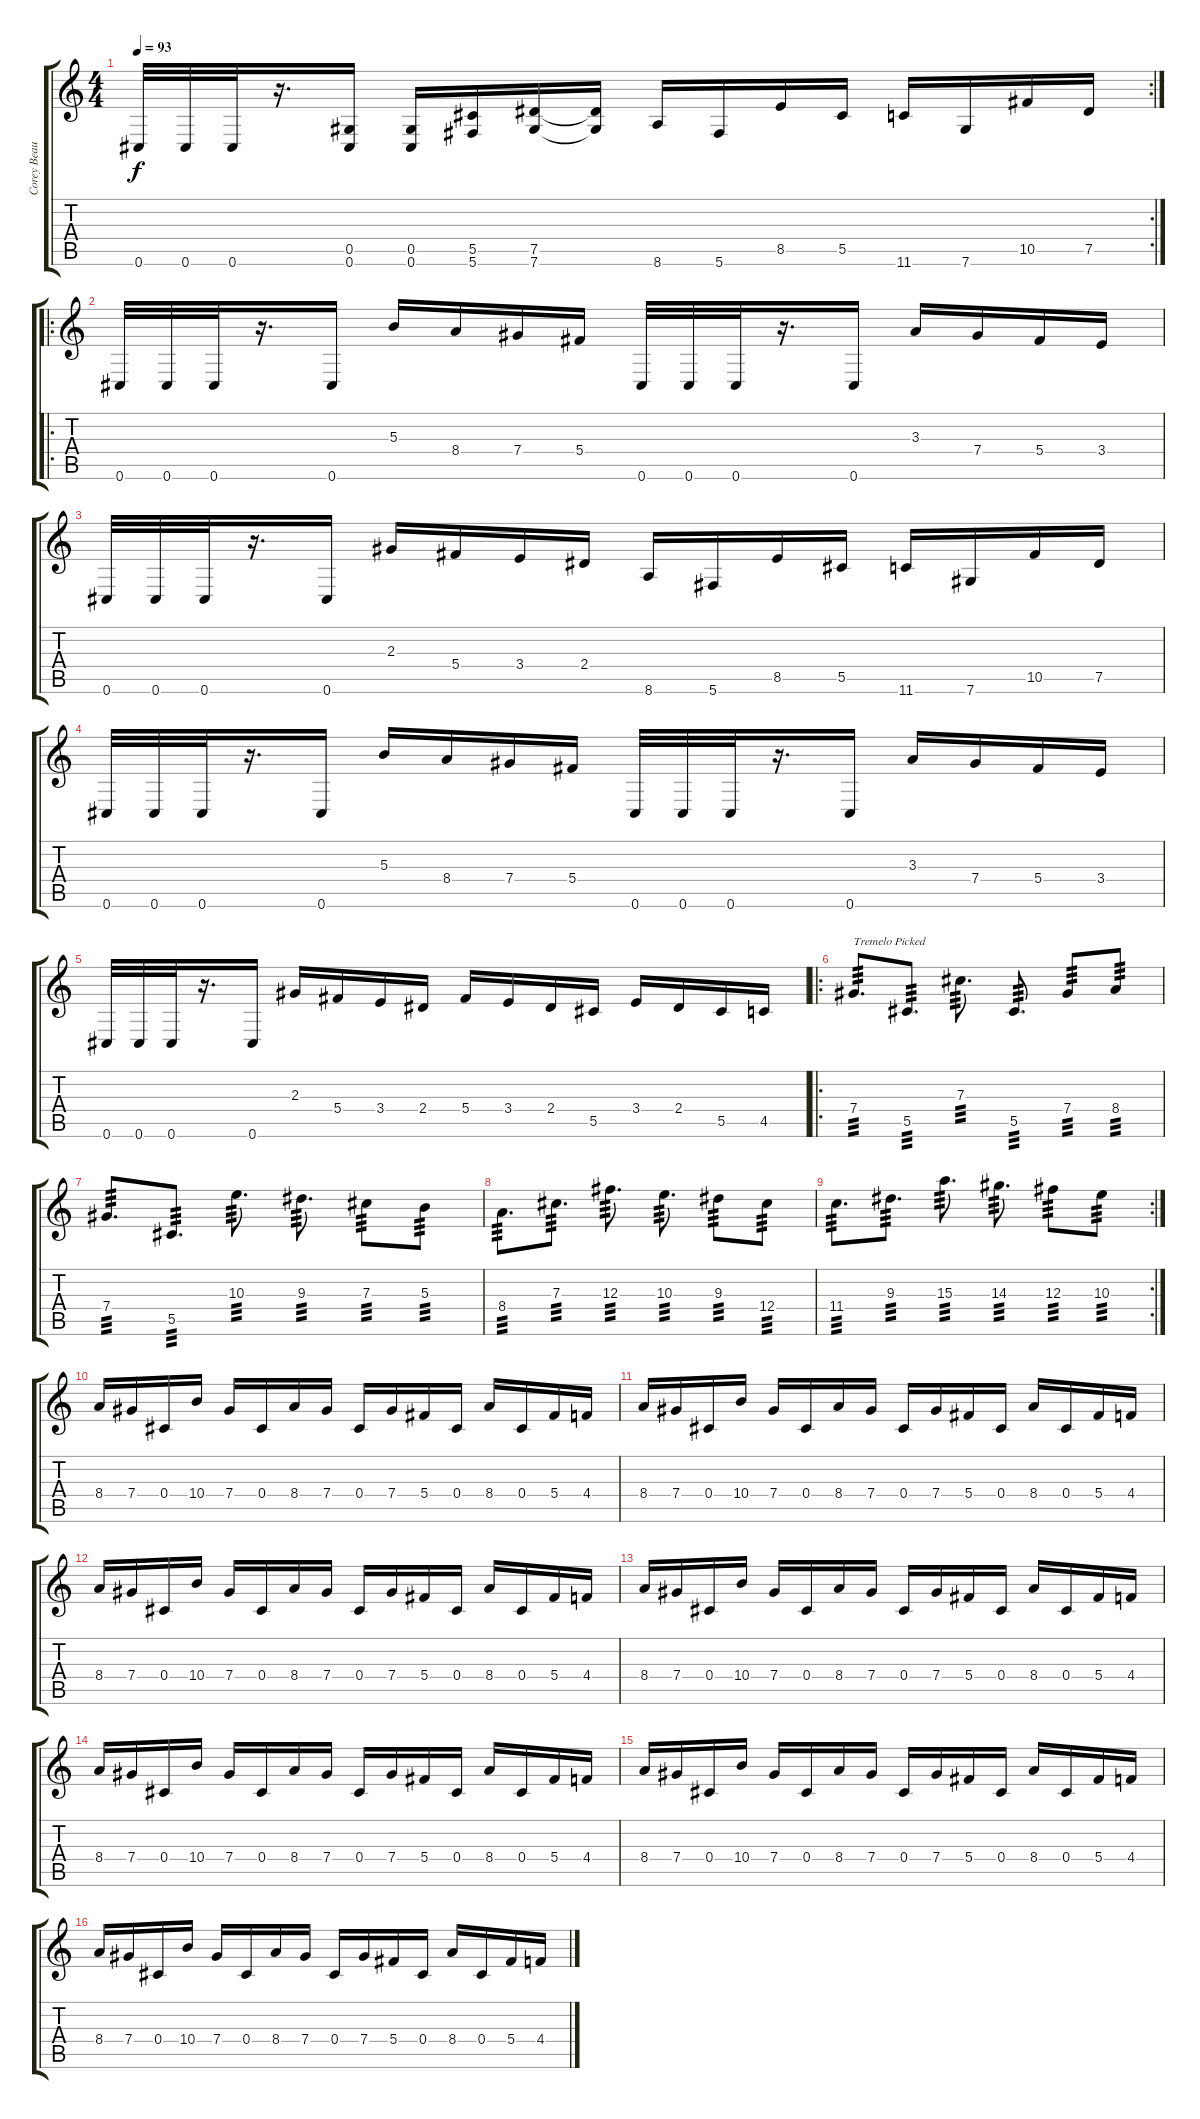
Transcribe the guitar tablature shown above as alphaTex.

\track ("Corey Beaulieu " "Corey Beau") {instrument overdrivenguitar}
\staff {score tabs}
\tuning (Eb4 Bb3 Gb3 Db3 Ab2 Db2) {hide}
\rc 2
\ts (4 4)
\tempo 93
\clef g2
\ks c
0.6.32{dy f} 0.6.32 0.6.32 r.16{d} (0.5 0.6).16 (0.5 0.6).16 (5.5 5.6).16 (7.5 7.6).16 (7.5{t} 7.6{t}).16 8.6.16 5.6.16 8.5.16 5.5.16 11.6.16 7.6.16 10.5.16 7.5.16 |
\ro
0.6.32 0.6.32 0.6.32 r.16{d} 0.6.16 5.3.16 8.4.16 7.4.16 5.4.16 0.6.32 0.6.32 0.6.32 r.16{d} 0.6.16 3.3.16 7.4.16 5.4.16 3.4.16 |
0.6.32 0.6.32 0.6.32 r.16{d} 0.6.16 2.3.16 5.4.16 3.4.16 2.4.16 8.6.16 5.6.16 8.5.16 5.5.16 11.6.16 7.6.16 10.5.16 7.5.16 |
0.6.32 0.6.32 0.6.32 r.16{d} 0.6.16 5.3.16 8.4.16 7.4.16 5.4.16 0.6.32 0.6.32 0.6.32 r.16{d} 0.6.16 3.3.16 7.4.16 5.4.16 3.4.16 |
0.6.32 0.6.32 0.6.32 r.16{d} 0.6.16 2.3.16 5.4.16 3.4.16 2.4.16 5.4.16 3.4.16 2.4.16 5.5.16 3.4.16 2.4.16 5.5.16 4.5.16 |
\ro
7.4.8{d txt "Tremelo Picked" tp 3} 5.5.8{d tp 3} 7.3.8{d tp 3} 5.5.8{d tp 3} 7.4.8{tp 3} 8.4.8{tp 3} |
7.4.8{d tp 3} 5.5.8{d tp 3} 10.3.8{d tp 3} 9.3.8{d tp 3} 7.3.8{tp 3} 5.3.8{tp 3} |
8.4.8{d tp 3} 7.3.8{d tp 3} 12.3.8{d tp 3} 10.3.8{d tp 3} 9.3.8{tp 3} 12.4.8{tp 3} |
\rc 2
11.4.8{d tp 3} 9.3.8{d tp 3} 15.3.8{d tp 3} 14.3.8{d tp 3} 12.3.8{tp 3} 10.3.8{tp 3} |
8.4.16 7.4.16 0.4.16 10.4.16 7.4.16 0.4.16 8.4.16 7.4.16 0.4.16 7.4.16 5.4.16 0.4.16 8.4.16 0.4.16 5.4.16 4.4.16 |
8.4.16 7.4.16 0.4.16 10.4.16 7.4.16 0.4.16 8.4.16 7.4.16 0.4.16 7.4.16 5.4.16 0.4.16 8.4.16 0.4.16 5.4.16 4.4.16 |
8.4.16 7.4.16 0.4.16 10.4.16 7.4.16 0.4.16 8.4.16 7.4.16 0.4.16 7.4.16 5.4.16 0.4.16 8.4.16 0.4.16 5.4.16 4.4.16 |
8.4.16 7.4.16 0.4.16 10.4.16 7.4.16 0.4.16 8.4.16 7.4.16 0.4.16 7.4.16 5.4.16 0.4.16 8.4.16 0.4.16 5.4.16 4.4.16 |
8.4.16 7.4.16 0.4.16 10.4.16 7.4.16 0.4.16 8.4.16 7.4.16 0.4.16 7.4.16 5.4.16 0.4.16 8.4.16 0.4.16 5.4.16 4.4.16 |
8.4.16 7.4.16 0.4.16 10.4.16 7.4.16 0.4.16 8.4.16 7.4.16 0.4.16 7.4.16 5.4.16 0.4.16 8.4.16 0.4.16 5.4.16 4.4.16 |
8.4.16 7.4.16 0.4.16 10.4.16 7.4.16 0.4.16 8.4.16 7.4.16 0.4.16 7.4.16 5.4.16 0.4.16 8.4.16 0.4.16 5.4.16 4.4.16
